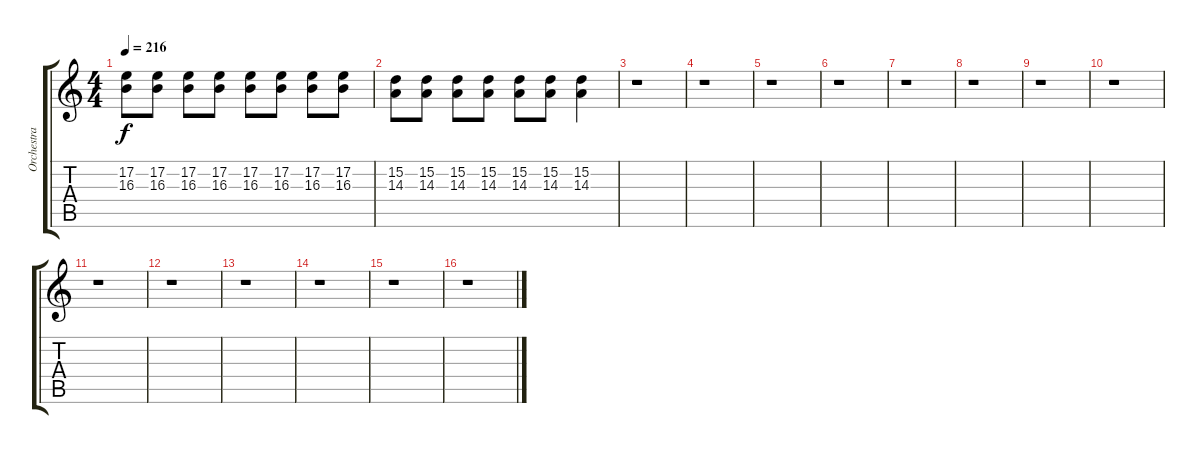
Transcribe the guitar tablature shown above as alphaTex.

\track ("Orchestra" "Orchestra") {instrument stringensemble1}
\staff {score tabs}
\tuning (E4 B3 G3 D3 A2 E2) {hide}
\ts (4 4)
\tempo 216
\clef g2
\ks c
(17.2 16.3).8{dy f} (17.2 16.3).8 (17.2 16.3).8 (17.2 16.3).8 (17.2 16.3).8 (17.2 16.3).8 (17.2 16.3).8 (17.2 16.3).8 |
(15.2 14.3).8 (15.2 14.3).8 (15.2 14.3).8 (15.2 14.3).8 (15.2 14.3).8 (15.2 14.3).8 (15.2 14.3).4 |
r.1 |
r.1 |
r.1 |
r.1 |
r.1 |
r.1 |
r.1 |
r.1 |
r.1 |
r.1 |
r.1 |
r.1 |
r.1 |
r.1
